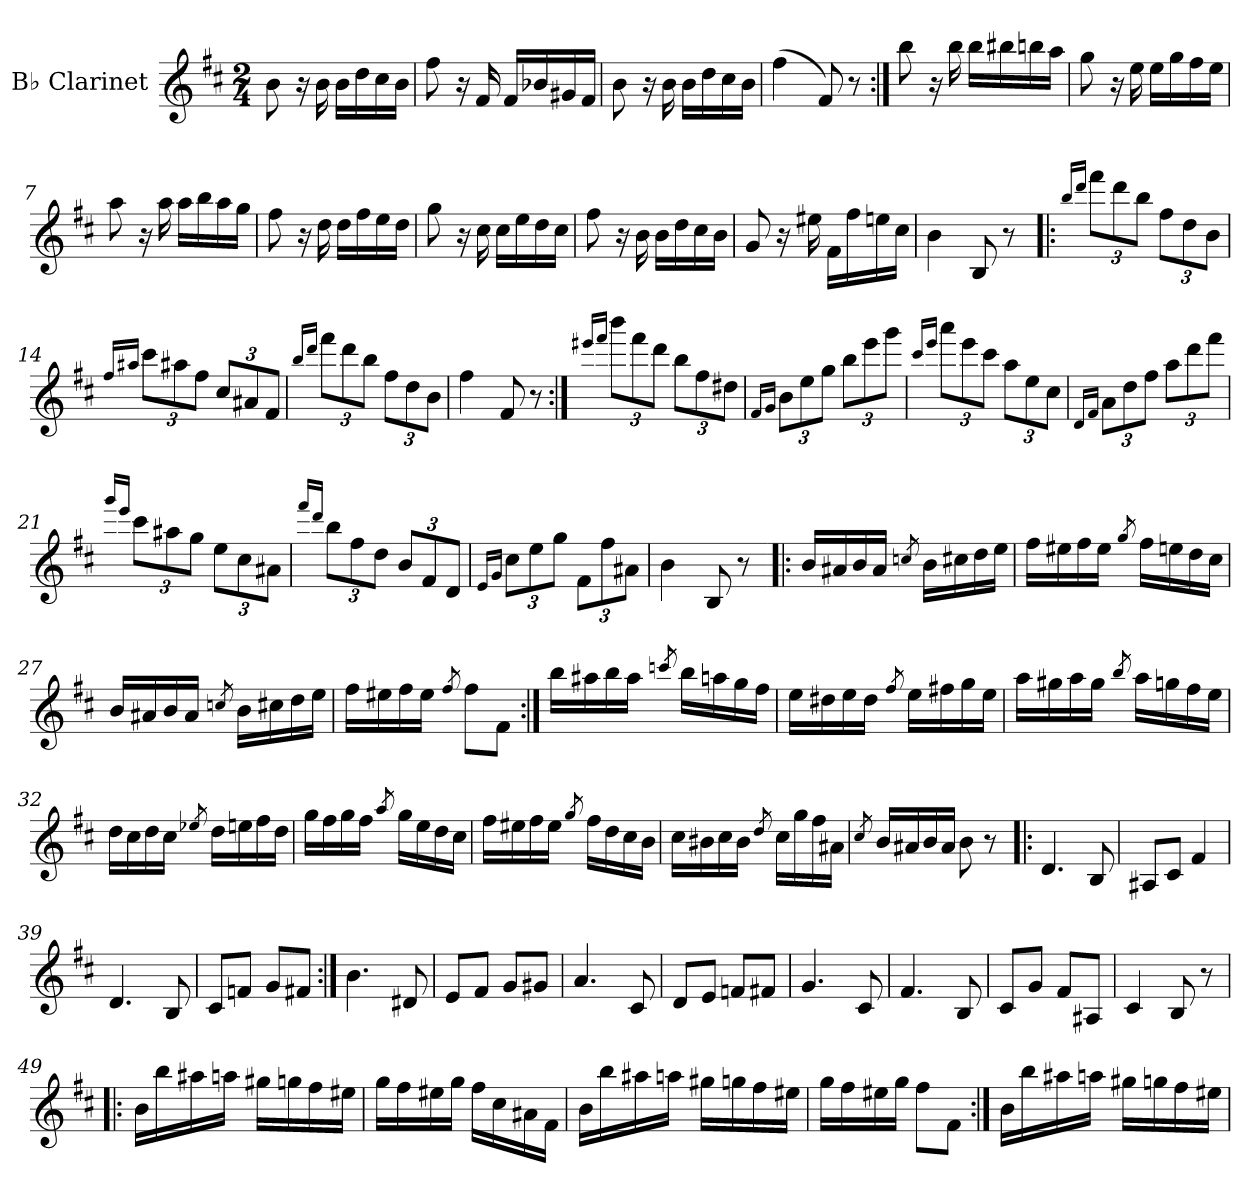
**kern
*part1
*staff1
*I"B♭ Clarinet
*I'B♭ Cl.
*clefG2
*ITrd1c2
*k[]
*M2/4
=1
8a\
16r
16a\
16a\LL
16cc\
16b\
16a\JJ
=2
8ee\
16r
16e/
16e/LL
16a-X/
16f#X/
16e/JJ
=3
8a\
16r
16a\
16a\LL
16cc\
16b\
16a\JJ
=4
(4ee\
8e/)
8r
=5:|!
8aa\
16r
16aa\
16aa\LL
16aa#X\
16aan\
16gg\JJ
!!LO:LB:g=z
=6
8ff\
16r
16dd\
16dd\LL
16ff\
16ee\
16dd\JJ
=7
8gg\
16r
16gg\
16gg\LL
16aa\
16gg\
16ff\JJ
=8
8ee\
16r
16cc\
16cc\LL
16ee\
16dd\
16cc\JJ
=9
8ff\
16r
16b\
16b\LL
16dd\
16cc\
16b\JJ
=10
8ee\
16r
16a\
16a\LL
16cc\
16b\
16a\JJ
!!LO:LB:g=z
=11
8f/
16r
16dd#X\
16e\LL
16ee\
16ddn\
16b\JJ
=12
4a\
8A/
8r
=13!|:
16qaa/LL
16qccc/JJ
*Xbrackettup
12eee\L
12ccc\
12aa\J
12ee\L
12cc\
12a\J
=14
16qee/LL
16qgg#X/JJ
12bb\L
12gg#\
12ee\J
12b/L
12g#X/
12e/J
=15
16qaa/LL
16qccc/JJ
12eee\L
12ccc\
12aa\J
12ee\L
12cc\
12a\J
!!LO:LB:g=z
=16
4ee\
8e/
8r
=17:|!
16qddd#X/LL
16qeee/JJ
12aaa\L
12eee\
12ccc\J
12aa\L
12ee\
12cc#X\J
=18
16qe/LL
16qf/JJ
12a\L
12dd\
12ff\J
12aa\L
12ddd\
12fff\J
=19
16qbb/LL
16qddd/JJ
12ggg\L
12ddd\
12bb\J
12gg\L
12dd\
12b\J
=20
16qc/LL
16qe/JJ
12g\L
12cc\
12ee\J
12gg\L
12ccc\
12eee\J
!!LO:LB:g=z
=21
16qfff/LL
16qddd/JJ
12bb\L
12gg#X\
12ff\J
12dd\L
12b\
12g#X\J
=22
16qeee/LL
16qccc/JJ
12aa\L
12ee\
12cc\J
12a/L
12e/
12c/J
=23
16qd/LL
16qf/JJ
12b\L
12dd\
12ff\J
12e\L
12ee\
12g#X\J
=24
4a\
8A/
8r
=25!|:
16a/LL
16g#X/
16a/
16g#/JJ
8qb-X/
16a\LL
16bn\
16cc\
16dd\JJ
!!LO:LB:g=z
=26
16ee\LL
16dd#X\
16ee\
16dd#\JJ
8qff/
16ee\LL
16ddn\
16cc\
16b\JJ
=27
16a/LL
16g#X/
16a/
16g#/JJ
8qb-X/
16a\LL
16bn\
16cc\
16dd\JJ
=28
16ee\LL
16dd#X\
16ee\
16dd#\JJ
8qee/
8ee\L
8e\J
=29:|!
16aa\LL
16gg#X\
16aa\
16gg#\JJ
8qbb-X/
16aa\LL
16ggn\
16ff\
16ee\JJ
!!LO:LB:g=z
=30
16dd\LL
16cc#X\
16dd\
16cc#\JJ
8qee/
16dd\LL
16een\
16ff\
16dd\JJ
=31
16gg\LL
16ff#X\
16gg\
16ff#\JJ
8qaa/
16gg\LL
16ffn\
16ee\
16dd\JJ
=32
16cc\LL
16b\
16cc\
16b\JJ
8qdd-X/
16cc\LL
16ddn\
16ee\
16cc\JJ
=33
16ff\LL
16ee\
16ff\
16ee\JJ
8qgg/
16ff\LL
16dd\
16cc\
16b\JJ
!!LO:LB:g=z
=34
16ee\LL
16dd#X\
16ee\
16dd#\JJ
8qff/
16ee\LL
16cc\
16b\
16a\JJ
=35
16b\LL
16a#X\
16b\
16a#\JJ
8qcc/
16b\LL
16ff\
16ee\
16g#X\JJ
=36
8qb/
16a/LL
16g#X/
16a/
16g#/JJ
8a\
8r
=37!|:
*MM70
4.c/
8A/
=38
8G#X/L
8B/J
4e/
=39
4.c/
8A/
!!LO:LB:g=z
=40
8B/L
8e-X/J
8f/L
8en/J
=41:|!
4.a\
8c#X/
=42
8d/L
8e/J
8f/L
8f#X/J
=43
4.g/
8B/
=44
8c/L
8d/J
8e-X/L
8en/J
=45
4.f/
8B/
=46
4.e/
8A/
=47
8B/L
8f/J
8e/L
8G#X/J
!!LO:PB:g=z
=48
4B/
8A/
8r
=49!|:
*MM120
16a\LL
16aa\
16gg#X\
16ggn\JJ
16ff#X\LL
16ffn\
16ee\
16dd#X\JJ
=50
16ff\LL
16ee\
16dd#X\
16ff\JJ
16ee\LL
16b\
16g#X\
16e\JJ
=51
16a\LL
16aa\
16gg#X\
16ggn\JJ
16ff#X\LL
16ffn\
16ee\
16dd#X\JJ
!!LO:LB:g=z
=52
16ff\LL
16ee\
16dd#X\
16ff\JJ
8ee\L
8e\J
=53:|!
16a\LL
16aa\
16gg#X\
16ggn\JJ
16ff#X\LL
16ffn\
16ee\
16dd#X\JJ
=
*-
